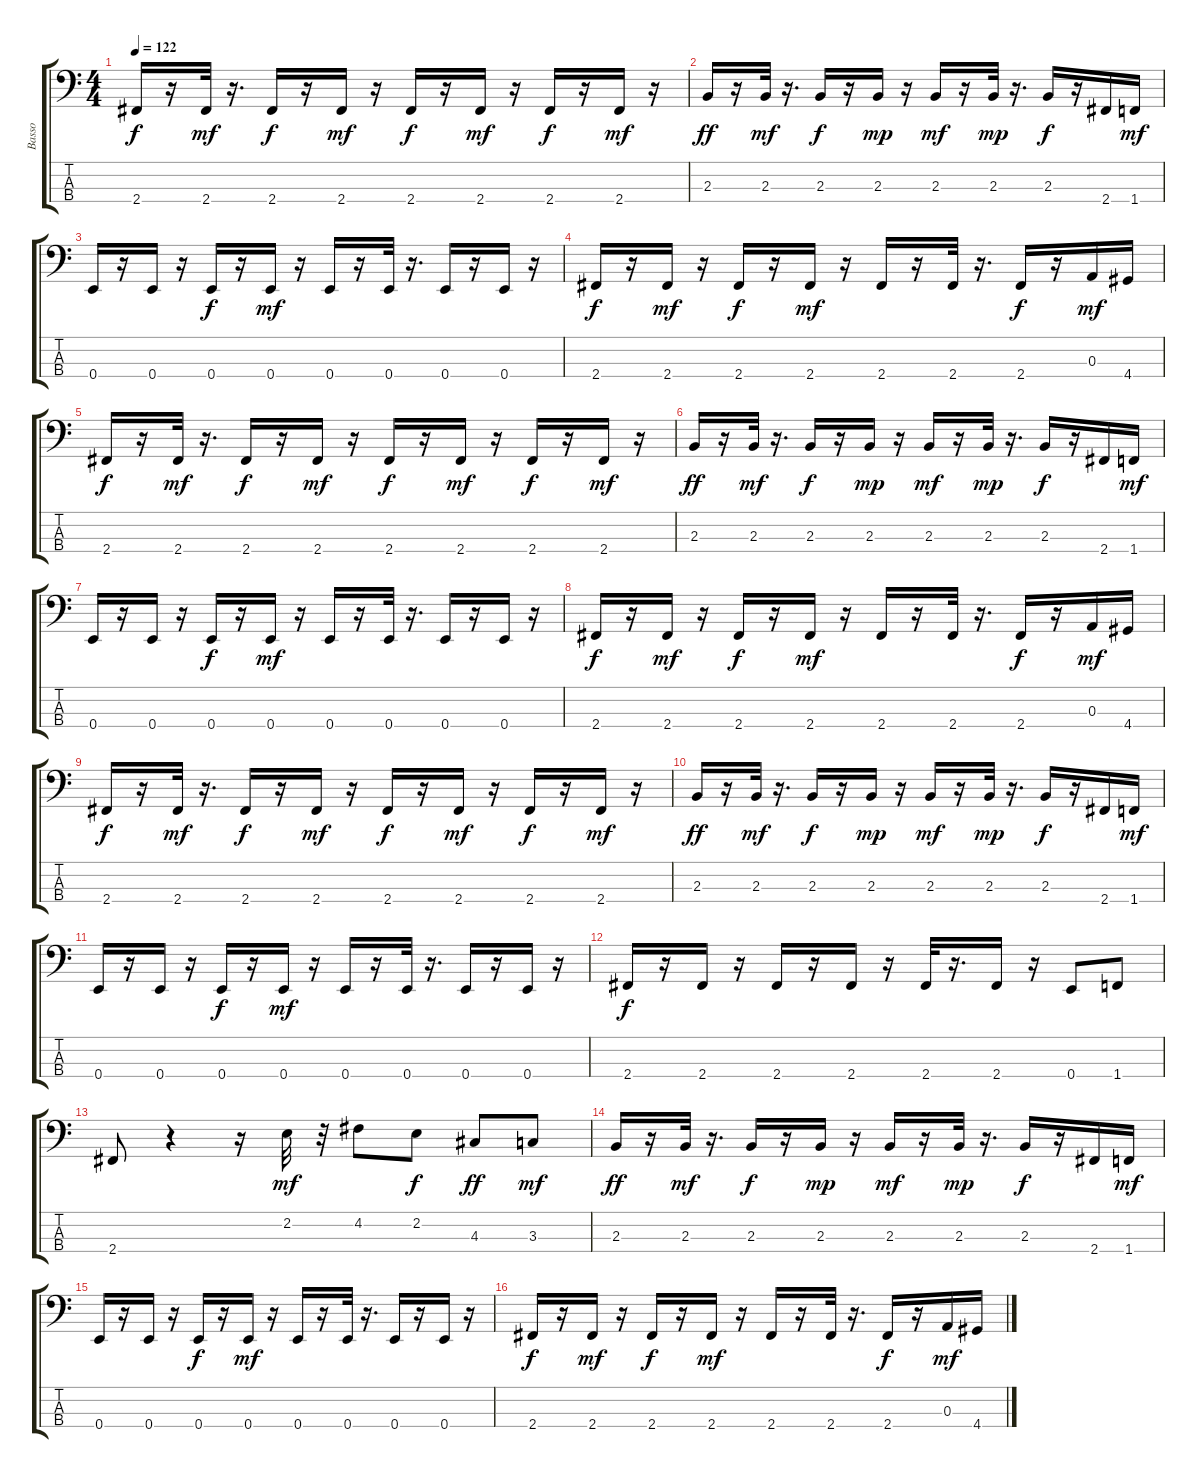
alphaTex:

\track ("Basso" "Basso") {instrument fretlessbass}
\staff {score tabs}
\tuning (G2 D2 A1 E1) {hide}
\ts (4 4)
\tempo 122
\clef f4
\ks c
2.4.16{dy f} r.16 2.4.32{dy mf} r.16{d} 2.4.16{dy f} r.16 2.4.16{dy mf} r.16 2.4.16{dy f} r.16 2.4.16{dy mf} r.16 2.4.16{dy f} r.16 2.4.16{dy mf} r.16 |
2.3.16{dy ff} r.16 2.3.32{dy mf} r.16{d} 2.3.16{dy f} r.16 2.3.16{dy mp} r.16 2.3.16{dy mf} r.16 2.3.32{dy mp} r.16{d} 2.3.16{dy f} r.16 2.4.16 1.4.16{dy mf} |
0.4.16 r.16 0.4.16 r.16 0.4.16{dy f} r.16 0.4.16{dy mf} r.16 0.4.16 r.16 0.4.32 r.16{d} 0.4.16 r.16 0.4.16 r.16 |
2.4.16{dy f} r.16 2.4.16{dy mf} r.16 2.4.16{dy f} r.16 2.4.16{dy mf} r.16 2.4.16 r.16 2.4.32 r.16{d} 2.4.16{dy f} r.16 0.3.16{dy mf} 4.4.16 |
2.4.16{dy f} r.16 2.4.32{dy mf} r.16{d} 2.4.16{dy f} r.16 2.4.16{dy mf} r.16 2.4.16{dy f} r.16 2.4.16{dy mf} r.16 2.4.16{dy f} r.16 2.4.16{dy mf} r.16 |
2.3.16{dy ff} r.16 2.3.32{dy mf} r.16{d} 2.3.16{dy f} r.16 2.3.16{dy mp} r.16 2.3.16{dy mf} r.16 2.3.32{dy mp} r.16{d} 2.3.16{dy f} r.16 2.4.16 1.4.16{dy mf} |
0.4.16 r.16 0.4.16 r.16 0.4.16{dy f} r.16 0.4.16{dy mf} r.16 0.4.16 r.16 0.4.32 r.16{d} 0.4.16 r.16 0.4.16 r.16 |
2.4.16{dy f} r.16 2.4.16{dy mf} r.16 2.4.16{dy f} r.16 2.4.16{dy mf} r.16 2.4.16 r.16 2.4.32 r.16{d} 2.4.16{dy f} r.16 0.3.16{dy mf} 4.4.16 |
2.4.16{dy f} r.16 2.4.32{dy mf} r.16{d} 2.4.16{dy f} r.16 2.4.16{dy mf} r.16 2.4.16{dy f} r.16 2.4.16{dy mf} r.16 2.4.16{dy f} r.16 2.4.16{dy mf} r.16 |
2.3.16{dy ff} r.16 2.3.32{dy mf} r.16{d} 2.3.16{dy f} r.16 2.3.16{dy mp} r.16 2.3.16{dy mf} r.16 2.3.32{dy mp} r.16{d} 2.3.16{dy f} r.16 2.4.16 1.4.16{dy mf} |
0.4.16 r.16 0.4.16 r.16 0.4.16{dy f} r.16 0.4.16{dy mf} r.16 0.4.16 r.16 0.4.32 r.16{d} 0.4.16 r.16 0.4.16 r.16 |
2.4.16{dy f} r.16 2.4.16 r.16 2.4.16 r.16 2.4.16 r.16 2.4.32 r.16{d} 2.4.16 r.16 0.4.8 1.4.8 |
2.4.8 r.4 r.16 2.2.32{dy mf} r.32 4.2.8 2.2.8{dy f} 4.3.8{dy ff} 3.3.8{dy mf} |
2.3.16{dy ff} r.16 2.3.32{dy mf} r.16{d} 2.3.16{dy f} r.16 2.3.16{dy mp} r.16 2.3.16{dy mf} r.16 2.3.32{dy mp} r.16{d} 2.3.16{dy f} r.16 2.4.16 1.4.16{dy mf} |
0.4.16 r.16 0.4.16 r.16 0.4.16{dy f} r.16 0.4.16{dy mf} r.16 0.4.16 r.16 0.4.32 r.16{d} 0.4.16 r.16 0.4.16 r.16 |
2.4.16{dy f} r.16 2.4.16{dy mf} r.16 2.4.16{dy f} r.16 2.4.16{dy mf} r.16 2.4.16 r.16 2.4.32 r.16{d} 2.4.16{dy f} r.16 0.3.16{dy mf} 4.4.16
